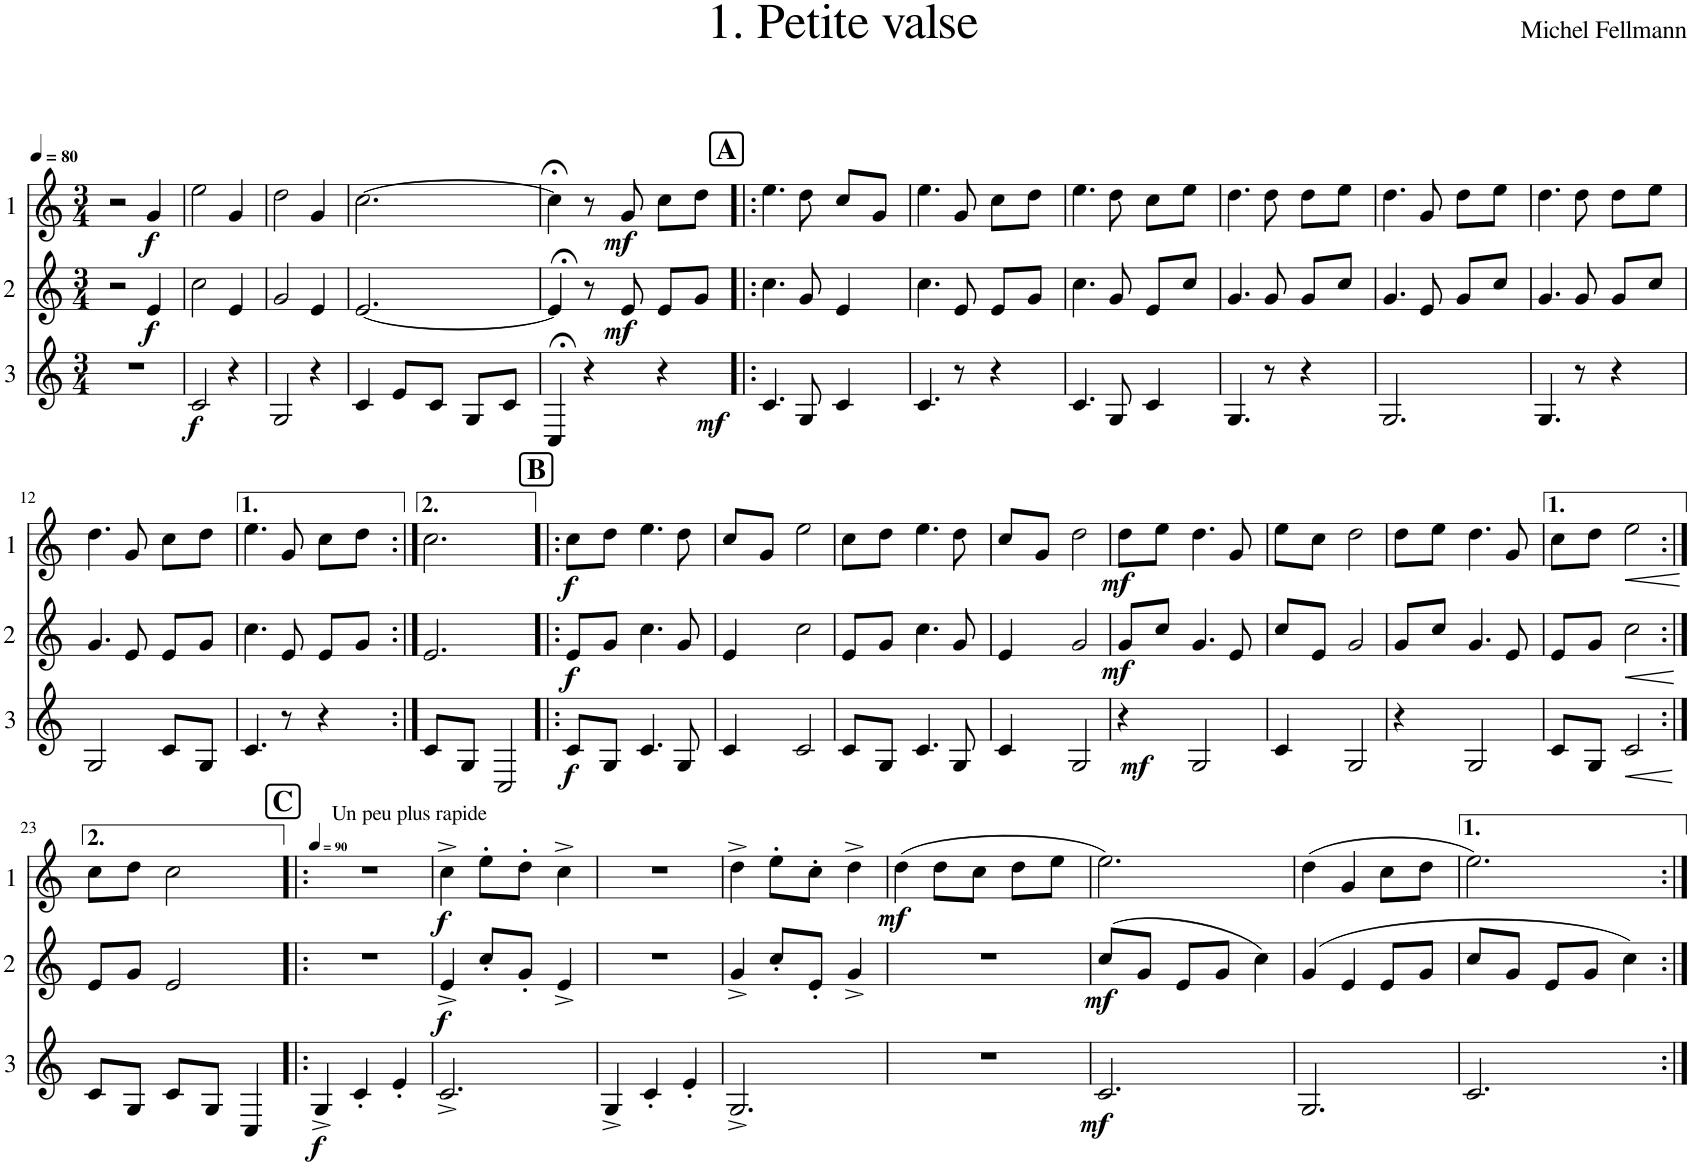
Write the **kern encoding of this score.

**kern	**dynam	**kern	**dynam	**kern	**dynam
*part3	*part3	*part2	*part2	*part1	*part1
*staff3	*staff3	*staff2	*staff2	*staff1	*staff1
*I"3	*	*I"2	*	*I"1	*
*clefG2	*	*clefG2	*	*clefG2	*
*Trd4c7	*	*Trd4c7	*	*Trd4c7	*
*k[]	*	*k[]	*	*k[]	*
*M3/4	*	*M3/4	*	*M3/4	*
*MM80	*	*MM80	*	*MM80	*
=1	=1	=1	=1	=1	=1
2.r	.	2r	.	2r	.
!	!	!	!LO:DY:b	!	!LO:DY:b
.	.	4e/	f	4g/	f
=2	=2	=2	=2	=2	=2
!	!LO:DY:b	!	!	!	!
2c/	f	2cc\	.	2ee\	.
4r	.	4e/	.	4g/	.
=3	=3	=3	=3	=3	=3
2G/	.	2g/	.	2dd\	.
4r	.	4e/	.	4g/	.
=4	=4	=4	=4	=4	=4
4c/	.	[2.e/	.	[2.cc\	.
8e/L	.	.	.	.	.
8c/J	.	.	.	.	.
8G/L	.	.	.	.	.
8c/J	.	.	.	.	.
=5	=5	=5	=5	=5	=5
4C;</	.	4e;</]	.	4cc;<\]	.
4r	.	8r	.	8r	.
!	!	!	!LO:DY:b	!	!LO:DY:b
.	.	8e/	mf	8g/	mf
!	!LO:DY:b	!	!	!	!
4r	mf	8e/L	.	8cc\L	.
.	.	8g/J	.	8dd\J	.
!!LO:REH:place=s1:a:B:cj:fs=14:t=A
=6!|:	=6!|:	=6!|:	=6!|:	=6!|:	=6!|:
4.c/	.	4.cc\	.	4.ee\	.
8G/	.	8g/	.	8dd\	.
4c/	.	4e/	.	8cc/L	.
.	.	.	.	8g/J	.
=7	=7	=7	=7	=7	=7
4.c/	.	4.cc\	.	4.ee\	.
8r	.	8e/	.	8g/	.
4r	.	8e/L	.	8cc\L	.
.	.	8g/J	.	8dd\J	.
=8	=8	=8	=8	=8	=8
4.c/	.	4.cc\	.	4.ee\	.
8G/	.	8g/	.	8dd\	.
4c/	.	8e/L	.	8cc\L	.
.	.	8cc/J	.	8ee\J	.
=9	=9	=9	=9	=9	=9
4.G/	.	4.g/	.	4.dd\	.
8r	.	8g/	.	8dd\	.
4r	.	8g/L	.	8dd\L	.
.	.	8cc/J	.	8ee\J	.
=10	=10	=10	=10	=10	=10
2.G/	.	4.g/	.	4.dd\	.
.	.	8e/	.	8g/	.
.	.	8g/L	.	8dd\L	.
.	.	8cc/J	.	8ee\J	.
=11	=11	=11	=11	=11	=11
4.G/	.	4.g/	.	4.dd\	.
8r	.	8g/	.	8dd\	.
4r	.	8g/L	.	8dd\L	.
.	.	8cc/J	.	8ee\J	.
!!LO:LB:g=z
=12	=12	=12	=12	=12	=12
2G/	.	4.g/	.	4.dd\	.
.	.	8e/	.	8g/	.
8c/L	.	8e/L	.	8cc\L	.
8G/J	.	8g/J	.	8dd\J	.
=13	=13	=13	=13	=13	=13
4.c/	.	4.cc\	.	4.ee\	.
8r	.	8e/	.	8g/	.
4r	.	8e/L	.	8cc\L	.
.	.	8g/J	.	8dd\J	.
=14:|!	=14:|!	=14:|!	=14:|!	=14:|!	=14:|!
8c/L	.	2.e/	.	2.cc\	.
8G/J	.	.	.	.	.
2C/	.	.	.	.	.
!!LO:REH:place=s1:a:B:cj:fs=14:t=B
=15!|:	=15!|:	=15!|:	=15!|:	=15!|:	=15!|:
!	!LO:DY:b	!	!LO:DY:b	!	!LO:DY:b
8c/L	f	8e/L	f	8cc\L	f
8G/J	.	8g/J	.	8dd\J	.
4.c/	.	4.cc\	.	4.ee\	.
8G/	.	8g/	.	8dd\	.
=16	=16	=16	=16	=16	=16
4c/	.	4e/	.	8cc/L	.
.	.	.	.	8g/J	.
2c/	.	2cc\	.	2ee\	.
=17	=17	=17	=17	=17	=17
8c/L	.	8e/L	.	8cc\L	.
8G/J	.	8g/J	.	8dd\J	.
4.c/	.	4.cc\	.	4.ee\	.
8G/	.	8g/	.	8dd\	.
=18	=18	=18	=18	=18	=18
4c/	.	4e/	.	8cc/L	.
.	.	.	.	8g/J	.
2G/	.	2g/	.	2dd\	.
=19	=19	=19	=19	=19	=19
!	!LO:DY:b	!	!LO:DY:b	!	!LO:DY:b
4r	mf	8g/L	mf	8dd\L	mf
.	.	8cc/J	.	8ee\J	.
2G/	.	4.g/	.	4.dd\	.
.	.	8e/	.	8g/	.
=20	=20	=20	=20	=20	=20
4c/	.	8cc/L	.	8ee\L	.
.	.	8e/J	.	8cc\J	.
2G/	.	2g/	.	2dd\	.
=21	=21	=21	=21	=21	=21
4r	.	8g/L	.	8dd\L	.
.	.	8cc/J	.	8ee\J	.
2G/	.	4.g/	.	4.dd\	.
.	.	8e/	.	8g/	.
=22	=22	=22	=22	=22	=22
8c/L	.	8e/L	.	8cc\L	.
8G/J	.	8g/J	.	8dd\J	.
!	!LO:HP:b	!	!LO:HP:b	!	!LO:HP:b
2c/	<	2cc\	<	2ee\	<
.	[	.	[	.	[
!!LO:LB:g=z
=23:|!	=23:|!	=23:|!	=23:|!	=23:|!	=23:|!
8c/L	.	8e/L	.	8cc\L	.
8G/J	.	8g/J	.	8dd\J	.
8c/L	.	2e/	.	2cc\	.
8G/J	.	.	.	.	.
4C/	.	.	.	.	.
=24!|:	=24!|:	=24!|:	=24!|:	=24!|:	=24!|:
!!LO:REH:place=s1:a:B:cj:fs=14:t=C
*	*	*	*	*MM90	*
!	!	!	!	!LO:TX:a:t=Un peu plus rapide	!
!	!LO:DY:b	!	!	!	!
4G^/	f	2.r	.	2.r	.
4c'/	.	.	.	.	.
4e'/	.	.	.	.	.
=25	=25	=25	=25	=25	=25
!	!	!	!LO:DY:b	!	!LO:DY:b
2.c^/	.	4e^/	f	4cc^\	f
.	.	8cc'/L	.	8ee'\L	.
.	.	8g'/J	.	8dd'\J	.
.	.	4e^/	.	4cc^\	.
=26	=26	=26	=26	=26	=26
4G^/	.	2.r	.	2.r	.
4c'/	.	.	.	.	.
4e'/	.	.	.	.	.
=27	=27	=27	=27	=27	=27
2.G^/	.	4g^/	.	4dd^\	.
.	.	8cc'/L	.	8ee'\L	.
.	.	8e'/J	.	8cc'\J	.
.	.	4g^/	.	4dd^\	.
=28	=28	=28	=28	=28	=28
!	!	!	!	!	!LO:DY:b
2.r	.	2.r	.	(4dd\	mf
.	.	.	.	8dd\L	.
.	.	.	.	8cc\J	.
.	.	.	.	8dd\L	.
.	.	.	.	8ee\J	.
=29	=29	=29	=29	=29	=29
!	!LO:DY:b	!	!LO:DY:b	!	!
2.c/	mf	(8cc/L	mf	2.ee\)	.
.	.	8g/J	.	.	.
.	.	8e/L	.	.	.
.	.	8g/J	.	.	.
.	.	4cc\)	.	.	.
=30	=30	=30	=30	=30	=30
2.G/	.	(4g/	.	(4dd\	.
.	.	4e/	.	4g/	.
.	.	8e/L	.	8cc\L	.
.	.	8g/J	.	8dd\J	.
=31	=31	=31	=31	=31	=31
2.c/	.	8cc/L	.	2.ee\)	.
.	.	8g/J	.	.	.
.	.	8e/L	.	.	.
.	.	8g/J	.	.	.
.	.	4cc\)	.	.	.
=:|!	=:|!	=:|!	=:|!	=:|!	=:|!
*-	*-	*-	*-	*-	*-
